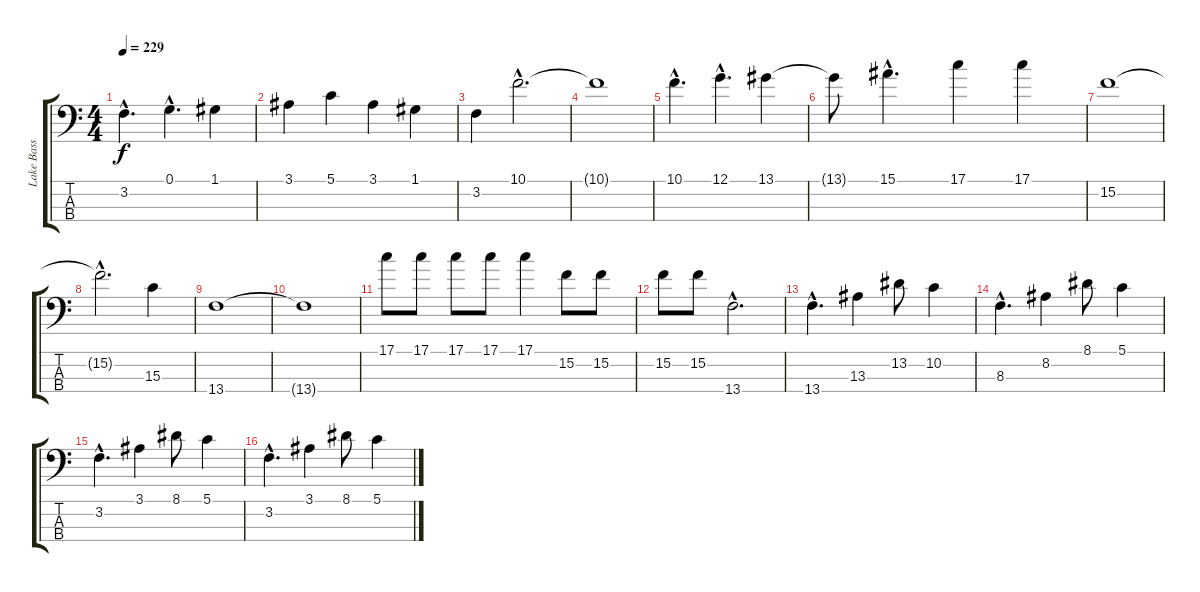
\track ("Lake Bass" "Lake Bass") {instrument electricbasspick}
\staff {score tabs}
\tuning (G2 D2 A1 E1) {hide}
\ts (4 4)
\tempo 229
\clef f4
\ks c
3.2{hac}.4{d dy f} 0.1{hac}.4{d} 1.1.4 |
3.1.4 5.1.4 3.1.4 1.1.4 |
3.2.4 10.1{hac}.2{d} |
10.1{t}.1 |
10.1{hac}.4{d} 12.1{hac}.4{d} 13.1.4 |
13.1{t}.8 15.1{hac}.4{d} 17.1.4 17.1.4 |
15.2.1 |
15.2{hac t}.2{d} 15.3.4 |
13.4.1 |
13.4{t}.1 |
17.1.8 17.1.8 17.1.8 17.1.8 17.1.4 15.2.8 15.2.8 |
15.2.8 15.2.8 13.4{hac}.2{d} |
13.4{hac}.4{d} 13.3.4 13.2.8 10.2.4 |
8.3{hac}.4{d} 8.2.4 8.1.8 5.1.4 |
3.2{hac}.4{d} 3.1.4 8.1.8 5.1.4 |
3.2{hac}.4{d} 3.1.4 8.1.8 5.1.4
